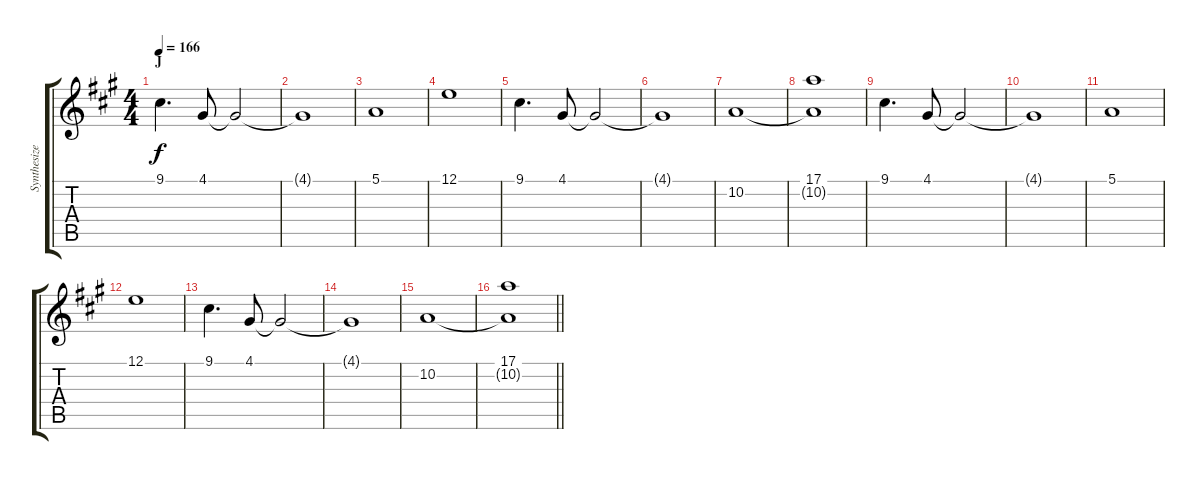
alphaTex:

\track ("Synthesizer II" "Synthesize") {instrument lead2sawtooth}
\staff {score tabs}
\tuning (E4 B3 G3 D3 A2 E2) {hide}
\ts (4 4)
\section ("" "J")
\tempo 166
\clef g2
\ks a
9.1.4{d dy f} 4.1.8 4.1{t}.2 |
4.1{t}.1 |
5.1.1 |
12.1.1 |
9.1.4{d} 4.1.8 4.1{t}.2 |
4.1{t}.1 |
10.2.1 |
(17.1 10.2{t}).1 |
9.1.4{d} 4.1.8 4.1{t}.2 |
4.1{t}.1 |
5.1.1 |
12.1.1 |
9.1.4{d} 4.1.8 4.1{t}.2 |
4.1{t}.1 |
10.2.1 |
\barLineRight lightlight
(17.1 10.2{t}).1
